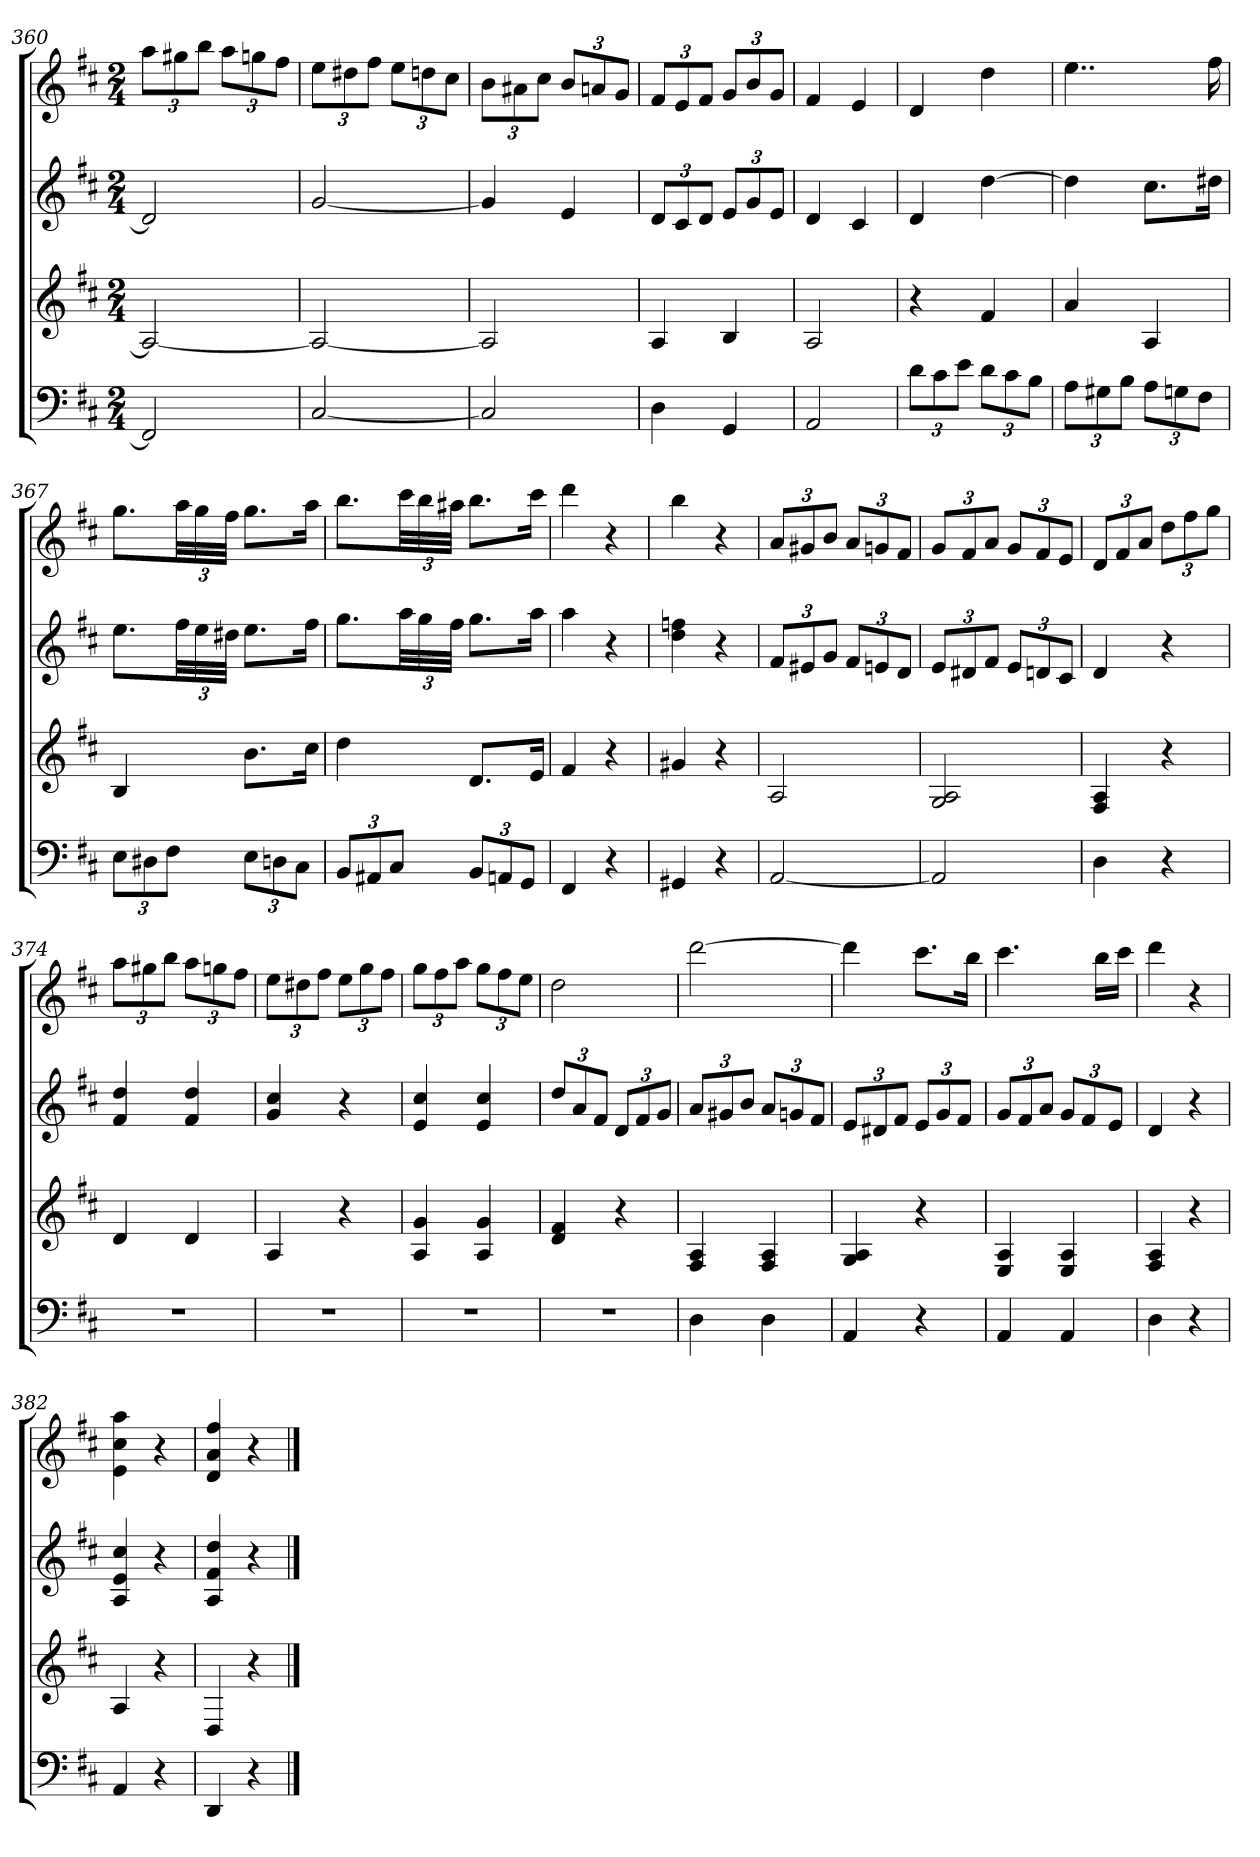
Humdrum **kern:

**kern	**kern	**kern	**kern
*part4	*part3	*part2	*part1
*staff4	*staff3	*staff2	*staff1
*k[f#c#]	*k[f#c#]	*k[f#c#]	*k[f#c#]
*D:	*D:	*D:	*D:
*M2/4	*M2/4	*M2/4	*M2/4
=360	=360	=360	=360
2FF#]	2A_	2d]	12aaL
.	.	.	12gg#X
.	.	.	12bbJ
.	.	.	12aaL
.	.	.	12ggn
.	.	.	12ff#J
=361	=361	=361	=361
[2C#	2A_	[2g	12eeL
.	.	.	12dd#X
.	.	.	12ff#J
.	.	.	12eeL
.	.	.	12ddn
.	.	.	12cc#J
=362	=362	=362	=362
2C#]	2A]	4g]	12bL
.	.	.	12a#X
.	.	.	12cc#J
.	.	4e	12bL
.	.	.	12an
.	.	.	12gJ
=363	=363	=363	=363
4D	4A	12dL	12f#L
.	.	12c#	12e
.	.	12dJ	12f#J
4GG	4B	12eL	12gL
.	.	12g	12b
.	.	12eJ	12gJ
=364	=364	=364	=364
2AA	2A	4d	4f#
.	.	4c#	4e
=365	=365	=365	=365
12dL	4r	4d	4d
12c#	.	.	.
12eJ	.	.	.
12dL	4f#	[4dd	4dd
12c#	.	.	.
12BJ	.	.	.
=366	=366	=366	=366
12AL	4a	4dd]	4..ee
12G#X	.	.	.
12BJ	.	.	.
12AL	4A	8.cc#L	.
12Gn	.	.	.
12F#J	.	.	.
.	.	16dd#XJk	16ff#
=367	=367	=367	=367
12EL	4B	8.eeL	8.ggL
12D#X	.	.	.
12F#J	.	.	.
.	.	48ff#LL	48aaLL
.	.	48ee	48gg
.	.	48dd#XJJJ	48ff#JJJ
12EL	8.bL	8.eeL	8.ggL
12Dn	.	.	.
12C#J	.	.	.
.	16cc#Jk	16ff#Jk	16aaJk
=368	=368	=368	=368
12BBL	4dd	8.ggL	8.bbL
12AA#X	.	.	.
12C#J	.	.	.
.	.	48aaLL	48ccc#LL
.	.	48gg	48bb
.	.	48ff#JJJ	48aa#XJJJ
12BBL	8.dL	8.ggL	8.bbL
12AAn	.	.	.
12GGJ	.	.	.
.	16eJk	16aaJk	16ccc#Jk
=369	=369	=369	=369
4FF#	4f#	4aa	4ddd
4r	4r	4r	4r
=370	=370	=370	=370
4GG#X	4g#X	4dd 4ffn	4bb
4r	4r	4r	4r
=371	=371	=371	=371
[2AA	2A	12f#L	12aL
.	.	12e#X	12g#X
.	.	12gJ	12bJ
.	.	12f#L	12aL
.	.	12en	12gn
.	.	12dJ	12f#J
=372	=372	=372	=372
2AA]	2G 2A	12eL	12gL
.	.	12d#X	12f#
.	.	12f#J	12aJ
.	.	12eL	12gL
.	.	12dn	12f#
.	.	12c#J	12eJ
=373	=373	=373	=373
4D	4F# 4A	4d	12dL
.	.	.	12f#
.	.	.	12aJ
4r	4r	4r	12ddL
.	.	.	12ff#
.	.	.	12ggJ
=374	=374	=374	=374
2r	4d	4f# 4dd	12aaL
.	.	.	12gg#X
.	.	.	12bbJ
.	4d	4f# 4dd	12aaL
.	.	.	12ggn
.	.	.	12ff#J
=375	=375	=375	=375
2r	4A	4g 4cc#	12eeL
.	.	.	12dd#X
.	.	.	12ff#J
.	4r	4r	12eeL
.	.	.	12gg
.	.	.	12ff#J
=376	=376	=376	=376
2r	4A 4g	4e 4cc#	12ggL
.	.	.	12ff#
.	.	.	12aaJ
.	4A 4g	4e 4cc#	12ggL
.	.	.	12ff#
.	.	.	12eeJ
=377	=377	=377	=377
2r	4d 4f#	12ddL	2dd
.	.	12a	.
.	.	12f#J	.
.	4r	12dL	.
.	.	12f#	.
.	.	12gJ	.
=378	=378	=378	=378
4D	4F# 4A	12aL	[2ddd
.	.	12g#X	.
.	.	12bJ	.
4D	4F# 4A	12aL	.
.	.	12gn	.
.	.	12f#J	.
=379	=379	=379	=379
4AA	4G 4A	12eL	4ddd]
.	.	12d#X	.
.	.	12f#J	.
4r	4r	12eL	8.ccc#L
.	.	12g	.
.	.	12f#J	.
.	.	.	16bbJk
=380	=380	=380	=380
4AA	4E 4A	12gL	4.ccc#
.	.	12f#	.
.	.	12aJ	.
4AA	4E 4A	12gL	.
.	.	12f#	.
.	.	.	16bbLL
.	.	12eJ	.
.	.	.	16ccc#JJ
=381	=381	=381	=381
4D	4F# 4A	4d	4ddd
4r	4r	4r	4r
=382	=382	=382	=382
4AA	4A	4A 4e 4cc#	4e 4cc# 4aa
4r	4r	4r	4r
=383	=383	=383	=383
4DD	4D	4A 4f# 4dd	4d 4a 4ff#
4r	4r	4r	4r
==	==	==	==
*-	*-	*-	*-
